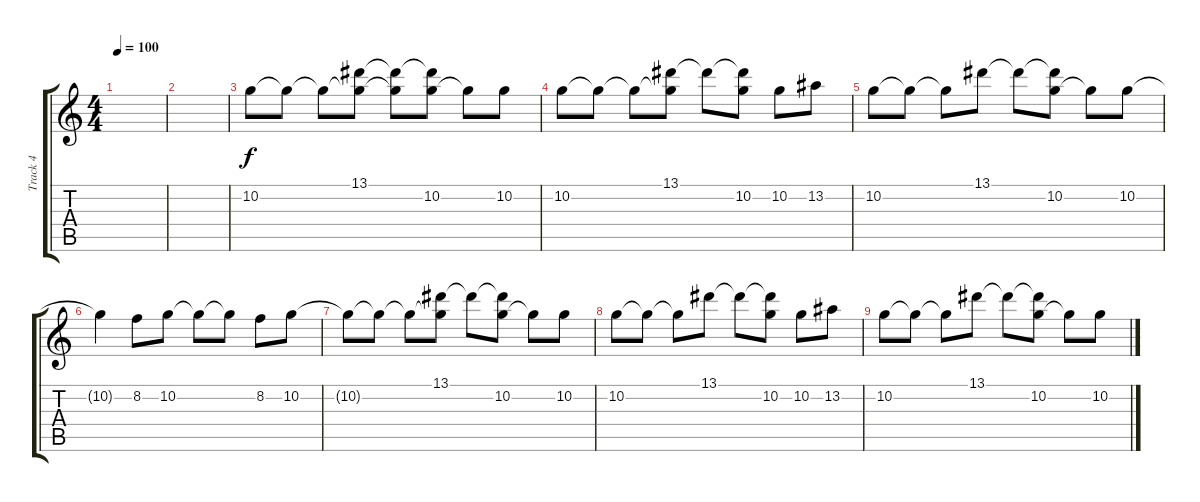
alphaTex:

\track ("Track 4" "Track 4") {instrument overdrivenguitar}
\staff {score tabs}
\tuning (D4 A3 F3 C3 G2 D2) {hide}
\ts (4 4)
\tempo 100
\clef g2
\ks c
|
|
10.2.8 10.2{t}.8 10.2{t}.8 (13.1 10.2{t}).8 (13.1{t} 10.2{t}).8 (13.1{t} 10.2).8 10.2{t}.8 10.2.8 |
10.2.8 10.2{t}.8 10.2{t}.8 (13.1 10.2{t}).8 13.1{t}.8 (13.1{t} 10.2).8 10.2.8 13.2.8 |
10.2.8 10.2{t}.8 10.2{t}.8 13.1.8 13.1{t}.8 (13.1{t} 10.2).8 10.2{t}.8 10.2.8 |
10.2{t}.4 8.2.8 10.2.8 10.2{t}.8 10.2{t}.8 8.2.8 10.2.8 |
10.2{t}.8 10.2{t}.8 10.2{t}.8 (13.1 10.2{t}).8 13.1{t}.8 (13.1{t} 10.2).8 10.2{t}.8 10.2.8 |
10.2.8 10.2{t}.8 10.2{t}.8 13.1.8 13.1{t}.8 (13.1{t} 10.2).8 10.2.8 13.2.8 |
10.2.8 10.2{t}.8 10.2{t}.8 13.1.8 13.1{t}.8 (13.1{t} 10.2).8 10.2{t}.8 10.2.8
